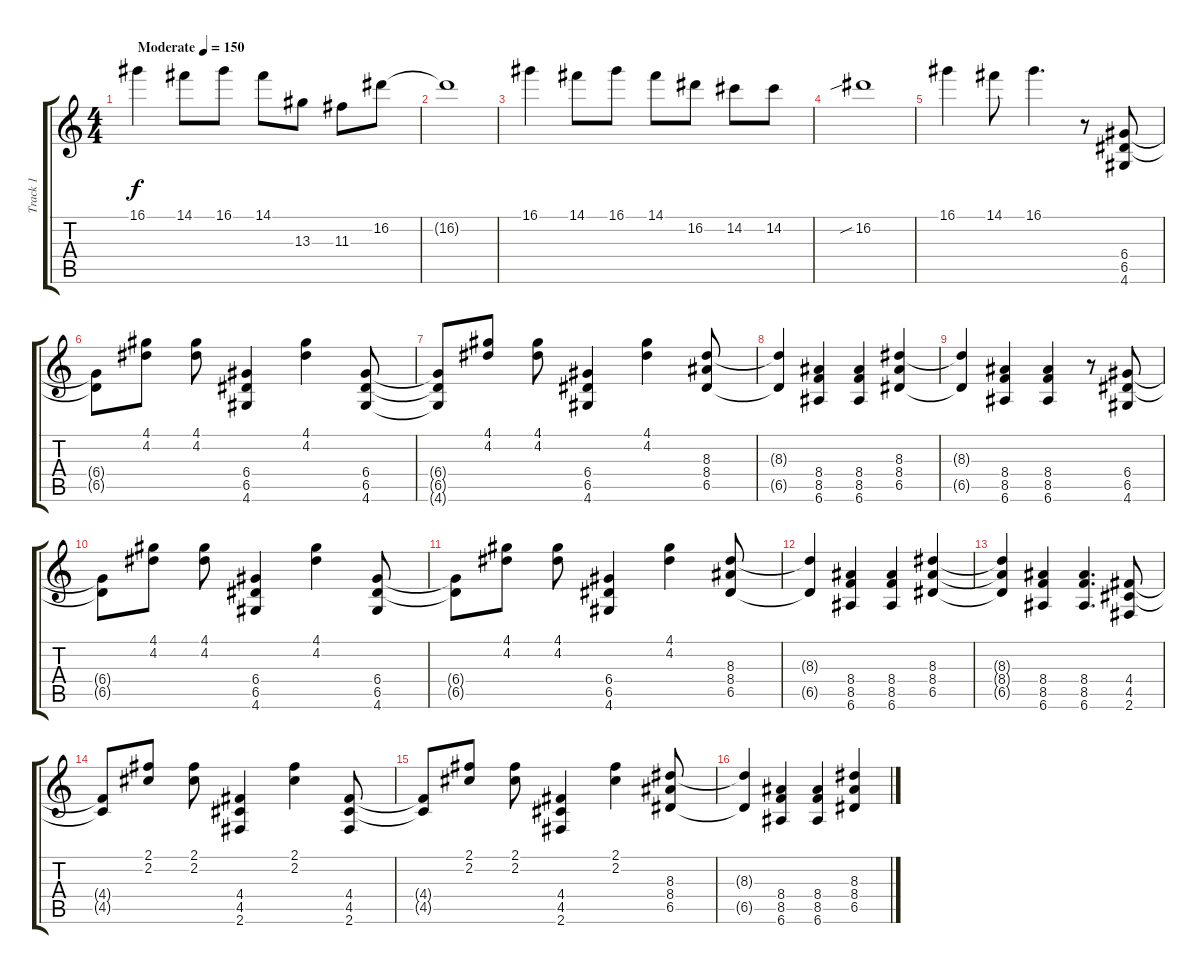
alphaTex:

\track ("Track 1" "Track 1") {instrument electricguitarjazz}
\staff {score tabs}
\tuning (E4 B3 G3 D3 A2 E2) {hide}
\ts (4 4)
\tempo (150 "Moderate")
\clef g2
\ks c
16.1.4{dy f instrument electricguitarjazz} 14.1.8 16.1.8 14.1.8 13.3.8 11.3.8 16.2.8 |
16.2{t}.1 |
16.1.4 14.1.8 16.1.8 14.1.8 16.2.8 14.2.8 14.2.8 |
16.2{sib}.1 |
16.1.4 14.1.8 16.1.4{d} r.8 (6.4 6.5 4.6).8 |
(6.4{t} 6.5{t}).8 (4.1 4.2).8 (4.1 4.2).8 (6.4 6.5 4.6).4 (4.1 4.2).4 (6.4 6.5 4.6).8 |
(6.4{t} 6.5{t} 4.6{t}).8 (4.1 4.2).8 (4.1 4.2).8 (6.4 6.5 4.6).4 (4.1 4.2).4 (8.3 8.4 6.5).8 |
(8.3{t} 6.5{t}).4 (8.4 8.5 6.6).4 (8.4 8.5 6.6).4 (8.3 8.4 6.5).4 |
(8.3{t} 6.5{t}).4 (8.4 8.5 6.6).4 (8.4 8.5 6.6).4 r.8 (6.4 6.5 4.6).8 |
(6.4{t} 6.5{t}).8 (4.1 4.2).8 (4.1 4.2).8 (6.4 6.5 4.6).4 (4.1 4.2).4 (6.4 6.5 4.6).8 |
(6.4{t} 6.5{t}).8 (4.1 4.2).8 (4.1 4.2).8 (6.4 6.5 4.6).4 (4.1 4.2).4 (8.3 8.4 6.5).8 |
(8.3{t} 6.5{t}).4 (8.4 8.5 6.6).4 (8.4 8.5 6.6).4 (8.3 8.4 6.5).4 |
(8.3{t} 8.4{t} 6.5{t}).4 (8.4 8.5 6.6).4 (8.4 8.5 6.6).4{d} (4.4 4.5 2.6).8 |
(4.4{t} 4.5{t}).8 (2.1 2.2).8 (2.1 2.2).8 (4.4 4.5 2.6).4 (2.1 2.2).4 (4.4 4.5 2.6).8 |
(4.4{t} 4.5{t}).8 (2.1 2.2).8 (2.1 2.2).8 (4.4 4.5 2.6).4 (2.1 2.2).4 (8.3 8.4 6.5).8 |
(8.3{t} 6.5{t}).4 (8.4 8.5 6.6).4 (8.4 8.5 6.6).4 (8.3 8.4 6.5).4
